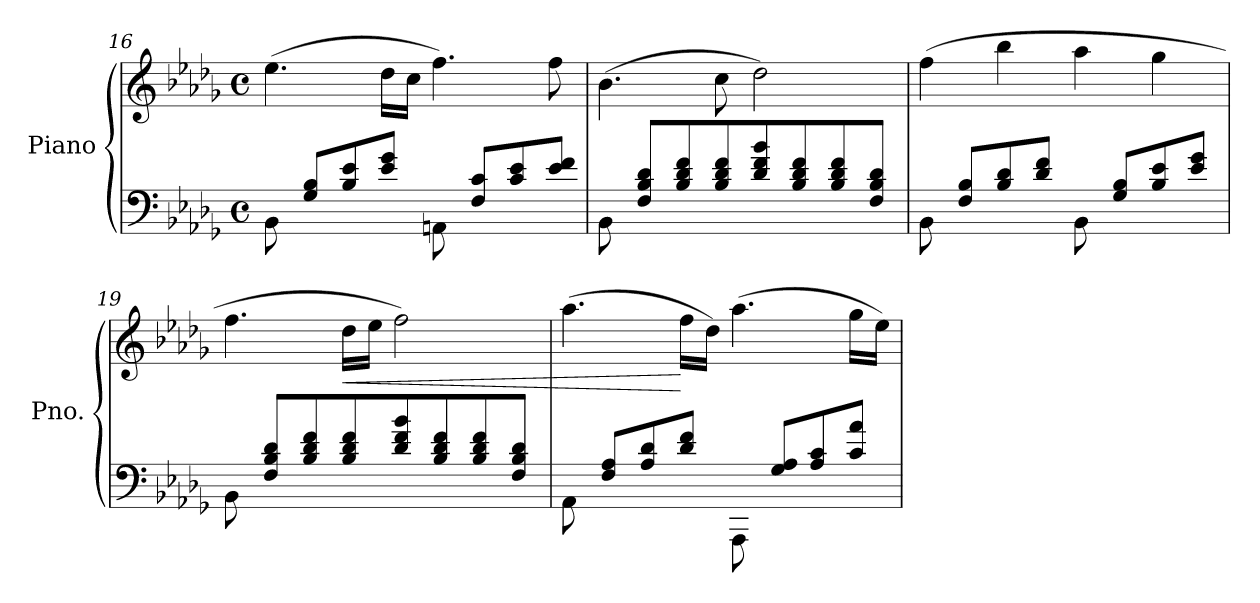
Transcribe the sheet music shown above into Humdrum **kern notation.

**kern	**kern	**dynam
*part1	*part1	*part1
*staff2	*staff1	*staff1/2
*I"Piano	*	*
*I'Pno.	*	*
*clefF4	*clefG2	*
*k[b-e-a-d-g-]	*k[b-e-a-d-g-]	*
*M4/4	*M4/4	*
*met(c)	*met(c)	*
=16	=16	=16
8BB-\	(>4.ee-\	.
8G-/ 8B-/L	.	.
8B-/ 8e-/	.	.
8e-/ 8g-/J	16dd-\LL	.
.	16cc\JJ	.
8AAn\	4.ff\)	.
8F/ 8c/L	.	.
8c/ 8e-/	.	.
8e-/ 8f/J	8ff\	.
!!LO:LB:g=z
=17	=17	=17
8BB-\	(>4.b-\	.
8F/ 8B-/ 8d-/L	.	.
8B-/ 8d-/ 8f/	.	.
8B-/ 8d-/ 8f/	8cc\	.
8d-/ 8f/ 8b-/	2dd-\)	.
8B-/ 8d-/ 8f/	.	.
8B-/ 8d-/ 8f/	.	.
8F/ 8B-/ 8d-/J	.	.
=18	=18	=18
8BB-\	(>4ff\	.
8F/ 8B-/L	.	.
8B-/ 8d-/	4bb-\	.
8d-/ 8f/J	.	.
8BB-\	4aa-\	.
8G-/ 8B-/L	.	.
8B-/ 8e-/	4gg-\	.
8e-/ 8g-/J	.	.
=19	=19	=19
8BB-\	4.ff\	.
8F/ 8B-/ 8d-/L	.	.
8B-/ 8d-/ 8f/	.	.
!	!	!LO:HP:b
8B-/ 8d-/ 8f/	16dd-\LL	<
.	16ee-\JJ	.
8d-/ 8f/ 8b-/	2ff\)	.
8B-/ 8d-/ 8f/	.	.
8B-/ 8d-/ 8f/	.	.
8F/ 8B-/ 8d-/J	.	.
=20	=20	=20
8AA-\	(>4.aa-\	.
8F/ 8A-/L	.	.
8A-/ 8d-/	.	.
8d-/ 8f/J	16ff\LL	[
.	16dd-\JJ)	.
8AAA-\	(>4.aa-\	.
8G-/ 8A-/L	.	.
8A-/ 8c/	.	.
8c/ 8a-/J	16gg-\LL	.
.	16ee-\JJ)	.
=	=	=
*-	*-	*-
